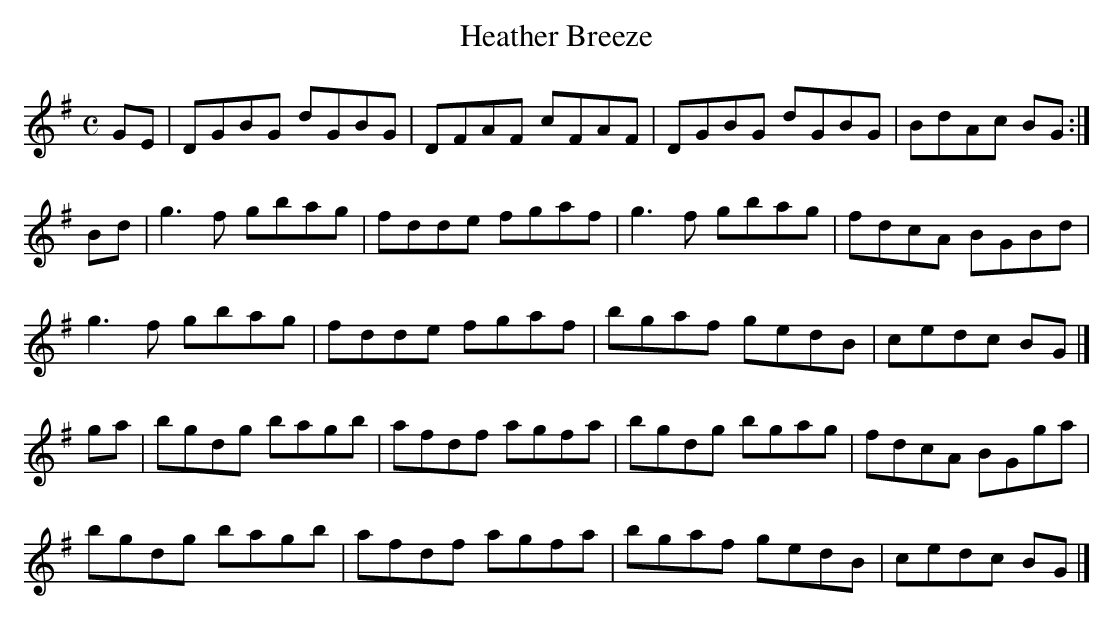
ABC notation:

X:1
T:Heather Breeze
M:C
L:1/8
K:G Major
GE|DGBG dGBG|DFAF cFAF|DGBG dGBG|BdAc BG:|!
Bd|g3f gbag|fdde fgaf|g3f gbag|fdcA BGBd|!
g3f gbag|fdde fgaf|bgaf gedB|cedc BG|]!
ga|bgdg bagb|afdf agfa|bgdg bgag|fdcA BGga|!
bgdg bagb|afdf agfa|bgaf gedB|cedc BG|]!
